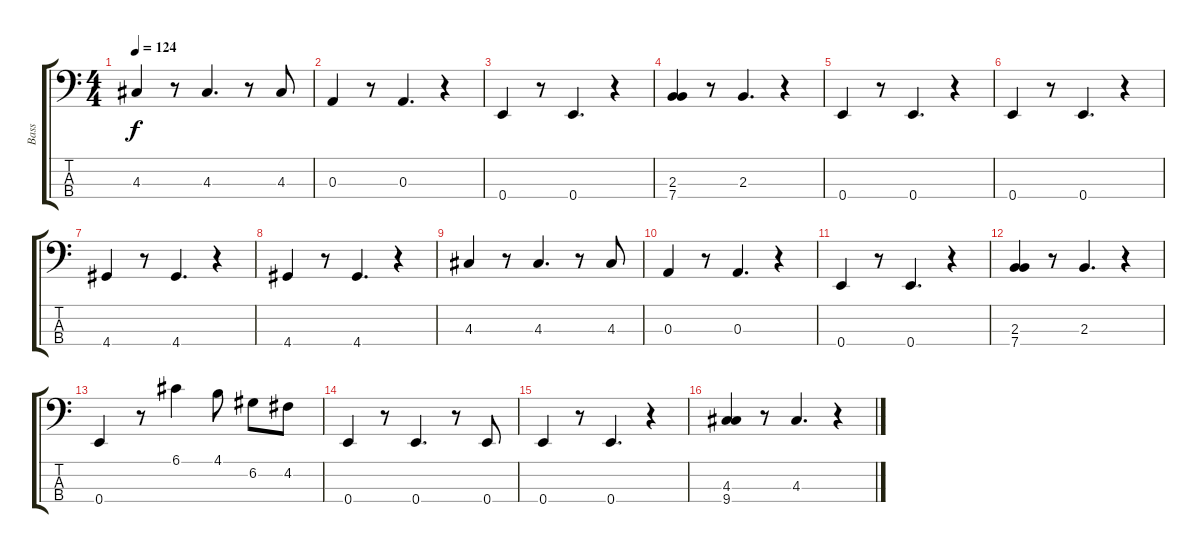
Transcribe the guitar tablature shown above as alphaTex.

\track ("Bass" "Bass") {instrument electricbassfinger}
\staff {score tabs}
\tuning (G2 D2 A1 E1) {hide}
\ts (4 4)
\tempo 124
\clef f4
\ks c
4.3.4{dy f} r.8 4.3.4{d} r.8 4.3.8 |
0.3.4 r.8 0.3.4{d} r.4 |
0.4.4 r.8 0.4.4{d} r.4 |
(2.3 7.4).4 r.8 2.3.4{d} r.4 |
0.4.4 r.8 0.4.4{d} r.4 |
0.4.4 r.8 0.4.4{d} r.4 |
4.4.4 r.8 4.4.4{d} r.4 |
4.4.4 r.8 4.4.4{d} r.4 |
4.3.4 r.8 4.3.4{d} r.8 4.3.8 |
0.3.4 r.8 0.3.4{d} r.4 |
0.4.4 r.8 0.4.4{d} r.4 |
(2.3 7.4).4 r.8 2.3.4{d} r.4 |
0.4.4 r.8 6.1.4 4.1.8 6.2.8 4.2.8 |
0.4.4 r.8 0.4.4{d} r.8 0.4.8 |
0.4.4 r.8 0.4.4{d} r.4 |
(4.3 9.4).4 r.8 4.3.4{d} r.4
